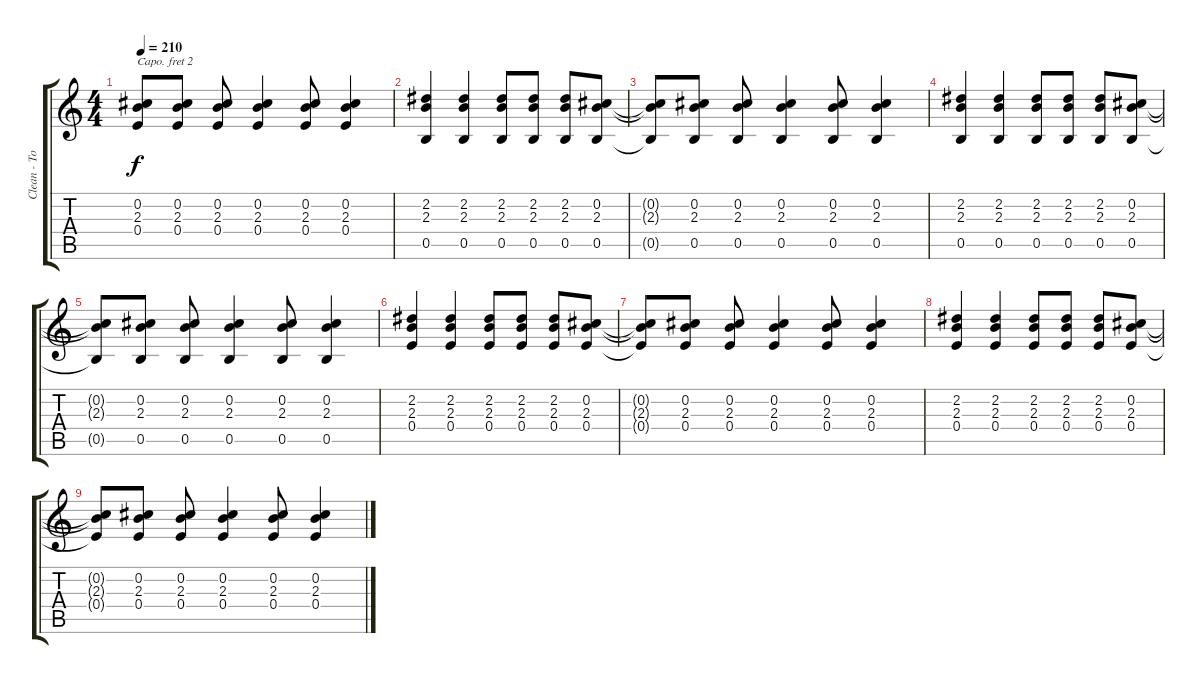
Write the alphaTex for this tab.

\track ("Clean - Tom Delonge" "Clean - To") {instrument electricguitarclean}
\staff {score tabs}
\capo 2
\tuning (E4 B3 G3 D3 A2 E2) {hide}
\ts (4 4)
\tempo 210
\clef g2
\ks c
(0.2{t} 2.3{t} 0.4{t}).8{dy f} (0.2 2.3 0.4).8 (0.2 2.3 0.4).8 (0.2 2.3 0.4).4 (0.2 2.3 0.4).8 (0.2 2.3 0.4).4 |
(2.2 2.3 0.5).4 (2.2 2.3 0.5).4 (2.2 2.3 0.5).8 (2.2 2.3 0.5).8 (2.2 2.3 0.5).8 (0.2 2.3 0.5).8 |
(0.2{t} 2.3{t} 0.5{t}).8 (0.2 2.3 0.5).8 (0.2 2.3 0.5).8 (0.2 2.3 0.5).4 (0.2 2.3 0.5).8 (0.2 2.3 0.5).4 |
(2.2 2.3 0.5).4 (2.2 2.3 0.5).4 (2.2 2.3 0.5).8 (2.2 2.3 0.5).8 (2.2 2.3 0.5).8 (0.2 2.3 0.5).8 |
(0.2{t} 2.3{t} 0.5{t}).8 (0.2 2.3 0.5).8 (0.2 2.3 0.5).8 (0.2 2.3 0.5).4 (0.2 2.3 0.5).8 (0.2 2.3 0.5).4 |
(2.2 2.3 0.4).4 (2.2 2.3 0.4).4 (2.2 2.3 0.4).8 (2.2 2.3 0.4).8 (2.2 2.3 0.4).8 (0.2 2.3 0.4).8 |
(0.2{t} 2.3{t} 0.4{t}).8 (0.2 2.3 0.4).8 (0.2 2.3 0.4).8 (0.2 2.3 0.4).4 (0.2 2.3 0.4).8 (0.2 2.3 0.4).4 |
(2.2 2.3 0.4).4 (2.2 2.3 0.4).4 (2.2 2.3 0.4).8 (2.2 2.3 0.4).8 (2.2 2.3 0.4).8 (0.2 2.3 0.4).8 |
(0.2{t} 2.3{t} 0.4{t}).8 (0.2 2.3 0.4).8 (0.2 2.3 0.4).8 (0.2 2.3 0.4).4 (0.2 2.3 0.4).8 (0.2 2.3 0.4).4
